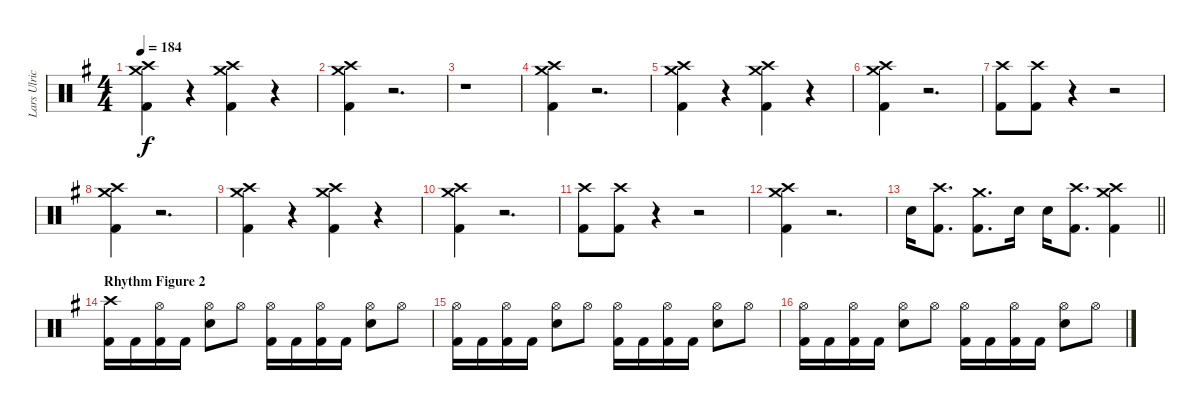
\track ("Lars Ulrich" "Lars Ulric") {instrument percussion}
\staff {score}
\articulation defaults
\ts (4 4)
\tempo 184
\clef neutral
\ks eminor
("Crash high (hit)" "Crash medium (hit)" "Kick (hit) 2").4{dy f} r.4 ("Crash high (hit)" "Crash medium (hit)" "Kick (hit) 2").4 r.4 |
("Crash high (hit)" "Crash medium (hit)" "Kick (hit) 2").4 r.2{d} |
r.1 |
("Crash high (hit)" "Crash medium (hit)" "Kick (hit) 2").4 r.2{d} |
("Crash high (hit)" "Crash medium (hit)" "Kick (hit) 2").4 r.4 ("Crash high (hit)" "Crash medium (hit)" "Kick (hit) 2").4 r.4 |
("Crash high (hit)" "Crash medium (hit)" "Kick (hit) 2").4 r.2{d} |
("Crash high (hit)" "Kick (hit) 2").8 ("Crash high (hit)" "Kick (hit) 2").8 r.4{volume 0} r.2 |
("Crash high (hit)" "Crash medium (hit)" "Kick (hit) 2").4{volume 13} r.2{d} |
("Crash high (hit)" "Crash medium (hit)" "Kick (hit) 2").4 r.4 ("Crash high (hit)" "Crash medium (hit)" "Kick (hit) 2").4 r.4 |
("Crash high (hit)" "Crash medium (hit)" "Kick (hit) 2").4 r.2{d} |
("Crash high (hit)" "Kick (hit) 2").8 ("Crash high (hit)" "Kick (hit) 2").8 r.4{volume 0} r.2 |
("Crash high (hit)" "Crash medium (hit)" "Kick (hit) 2").4{volume 13} r.2{d} |
\barLineRight lightlight "Snare (hit) 2".16
("Crash high (hit)" "Kick (hit) 2").8{d} ("Crash medium (hit)" "Kick (hit) 2").8{d} "Snare (hit) 2".16 "Snare (hit) 2".16 ("Crash high (hit)" "Kick (hit) 2").8{d} ("Crash high (hit)" "Crash medium (hit)" "Kick (hit) 2").4 |
\section ("" "Rhythm Figure 2")
("Crash high (hit)" "Kick (hit) 2").16 "Kick (hit) 2".16 ("Hi-Hat (open)" "Kick (hit) 2").16 "Kick (hit) 2".16 ("Hi-Hat (open)" "Snare (hit) 2").8 "Hi-Hat (open)".8 ("Hi-Hat (open)" "Kick (hit) 2").16 "Kick (hit) 2".16 ("Hi-Hat (open)" "Kick (hit) 2").16 "Kick (hit) 2".16 ("Hi-Hat (open)" "Snare (hit) 2").8 "Hi-Hat (open)".8 |
("Hi-Hat (open)" "Kick (hit) 2").16 "Kick (hit) 2".16 ("Hi-Hat (open)" "Kick (hit) 2").16 "Kick (hit) 2".16 ("Hi-Hat (open)" "Snare (hit) 2").8 "Hi-Hat (open)".8 ("Hi-Hat (open)" "Kick (hit) 2").16 "Kick (hit) 2".16 ("Hi-Hat (open)" "Kick (hit) 2").16 "Kick (hit) 2".16 ("Hi-Hat (open)" "Snare (hit) 2").8 "Hi-Hat (open)".8 |
("Hi-Hat (open)" "Kick (hit) 2").16 "Kick (hit) 2".16 ("Hi-Hat (open)" "Kick (hit) 2").16 "Kick (hit) 2".16 ("Hi-Hat (open)" "Snare (hit) 2").8 "Hi-Hat (open)".8 ("Hi-Hat (open)" "Kick (hit) 2").16 "Kick (hit) 2".16 ("Hi-Hat (open)" "Kick (hit) 2").16 "Kick (hit) 2".16 ("Hi-Hat (open)" "Snare (hit) 2").8 "Hi-Hat (open)".8
